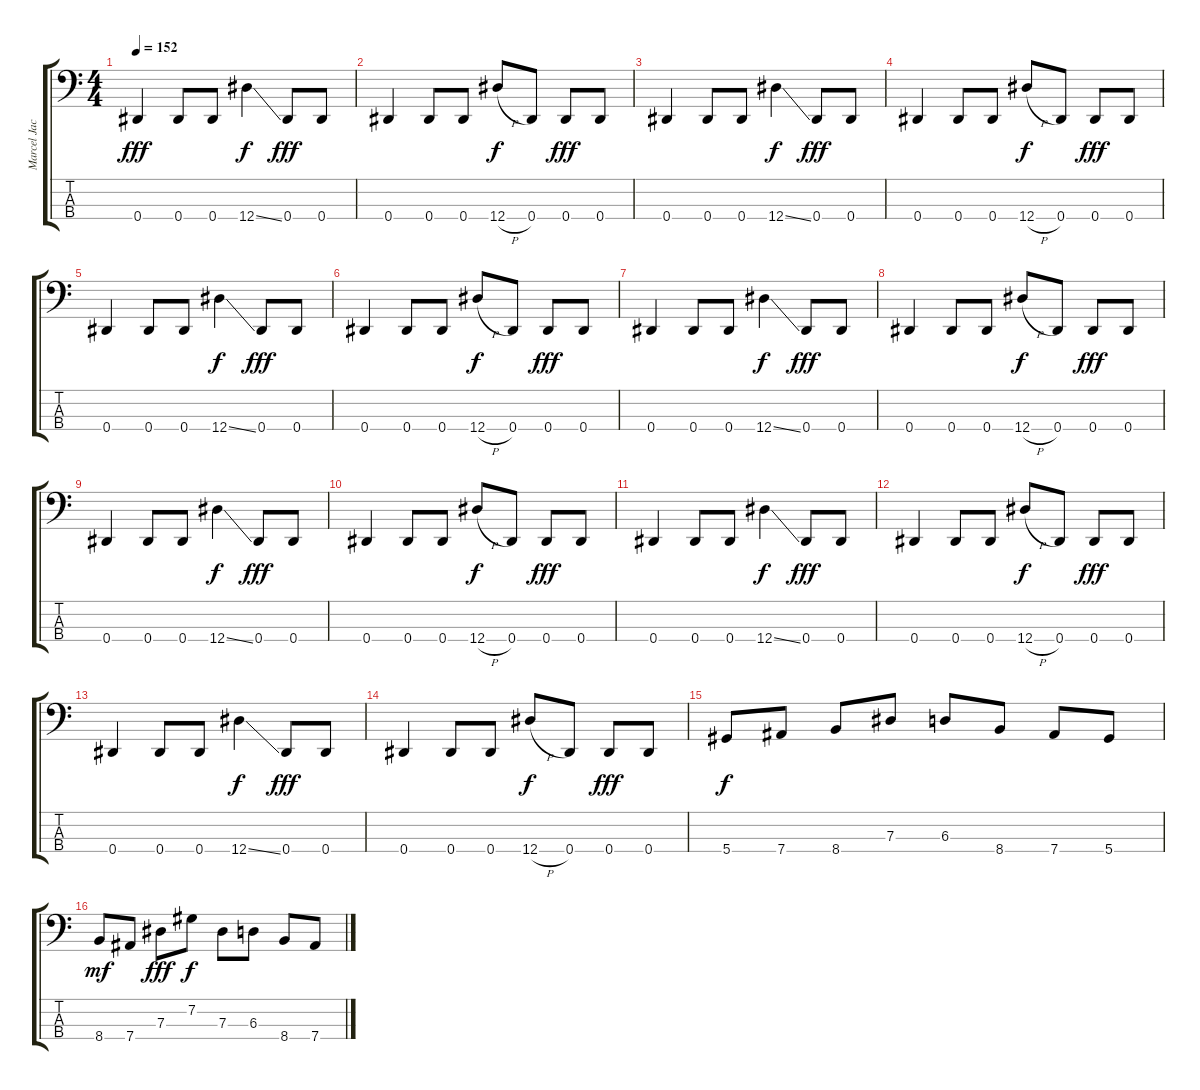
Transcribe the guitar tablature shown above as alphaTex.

\track ("Marcel Jacob (Bass)" "Marcel Jac") {instrument electricbasspick}
\staff {score tabs}
\tuning (Gb2 Db2 Ab1 Eb1) {hide}
\ts (4 4)
\tempo 152
\clef f4
\ks c
0.4.4{dy fff} 0.4.8 0.4.8 12.4{ss}.4{dy f} 0.4.8{dy fff} 0.4.8 |
0.4.4 0.4.8 0.4.8 12.4{h}.8{dy f} 0.4.8 0.4.8{dy fff} 0.4.8 |
0.4.4 0.4.8 0.4.8 12.4{ss}.4{dy f} 0.4.8{dy fff} 0.4.8 |
0.4.4 0.4.8 0.4.8 12.4{h}.8{dy f} 0.4.8 0.4.8{dy fff} 0.4.8 |
0.4.4 0.4.8 0.4.8 12.4{ss}.4{dy f} 0.4.8{dy fff} 0.4.8 |
0.4.4 0.4.8 0.4.8 12.4{h}.8{dy f} 0.4.8 0.4.8{dy fff} 0.4.8 |
0.4.4 0.4.8 0.4.8 12.4{ss}.4{dy f} 0.4.8{dy fff} 0.4.8 |
0.4.4 0.4.8 0.4.8 12.4{h}.8{dy f} 0.4.8 0.4.8{dy fff} 0.4.8 |
0.4.4 0.4.8 0.4.8 12.4{ss}.4{dy f} 0.4.8{dy fff} 0.4.8 |
0.4.4 0.4.8 0.4.8 12.4{h}.8{dy f} 0.4.8 0.4.8{dy fff} 0.4.8 |
0.4.4 0.4.8 0.4.8 12.4{ss}.4{dy f} 0.4.8{dy fff} 0.4.8 |
0.4.4 0.4.8 0.4.8 12.4{h}.8{dy f} 0.4.8 0.4.8{dy fff} 0.4.8 |
0.4.4 0.4.8 0.4.8 12.4{ss}.4{dy f} 0.4.8{dy fff} 0.4.8 |
0.4.4 0.4.8 0.4.8 12.4{h}.8{dy f} 0.4.8 0.4.8{dy fff} 0.4.8 |
5.4.8{dy f} 7.4.8 8.4.8 7.3.8 6.3.8 8.4.8 7.4.8 5.4.8 |
8.4.8{dy mf} 7.4.8 7.3.8{dy fff} 7.2.8{dy f} 7.3.8 6.3.8 8.4.8 7.4.8
